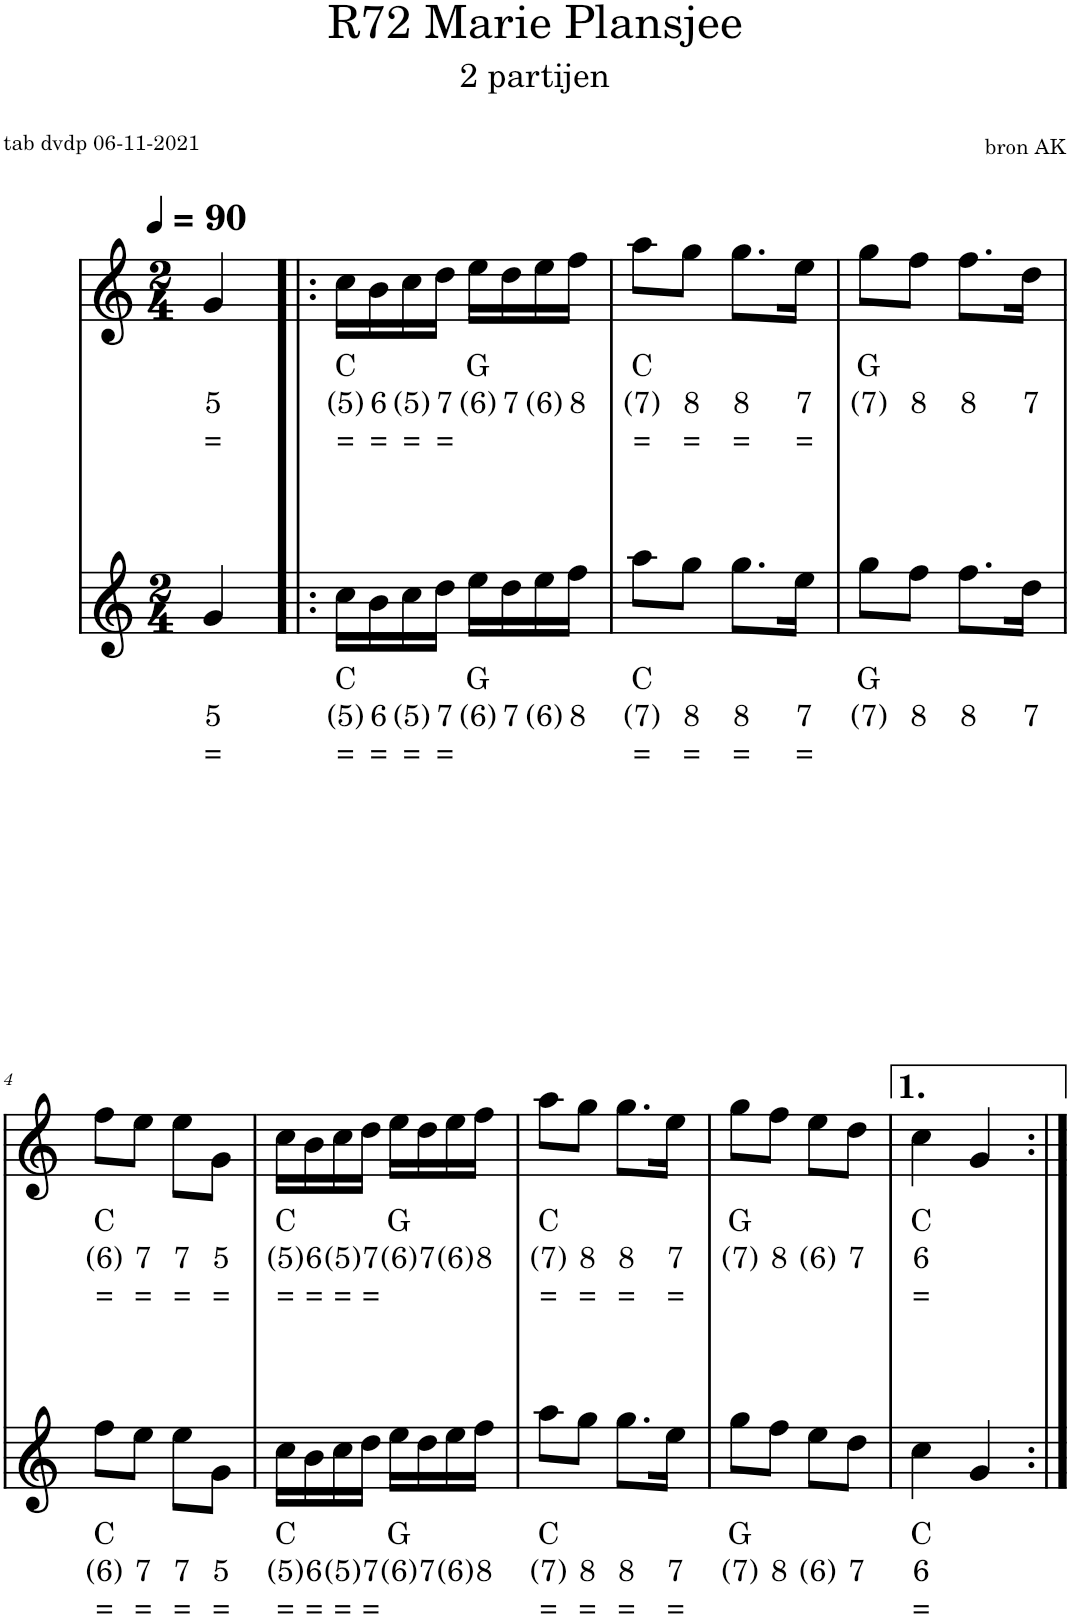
**kern	**text	**text	**text	**kern	**text	**text	**text
*part2	*part2	*part2	*part2	*part1	*part1	*part1	*part1
*staff2	*staff2	*staff2	*staff2	*staff1	*staff1	*staff1	*staff1
*I"Viool	*	*	*	*I"Piano	*	*	*
*clefG2	*	*	*	*clefG2	*	*	*
*k[]	*	*	*	*k[]	*	*	*
*M2/4	*	*	*	*M2/4	*	*	*
*MM90	*	*	*	*MM90	*	*	*
=	=	=	=	=	=	=	=
!	!	!LO:LY:b	!LO:LY:b	!	!	!LO:LY:b	!LO:LY:b
4g/	.	5	=	4g/	.	5	=
=1!|:	=1!|:	=1!|:	=1!|:	=1!|:	=1!|:	=1!|:	=1!|:
!	!LO:LY:b	!LO:LY:b	!LO:LY:b	!	!LO:LY:b	!LO:LY:b	!LO:LY:b
16cc\LL	C	(5)	=	16cc\LL	C	(5)	=
!	!	!LO:LY:b	!LO:LY:b	!	!	!LO:LY:b	!LO:LY:b
16b\	.	6	=	16b\	.	6	=
!	!	!LO:LY:b	!LO:LY:b	!	!	!LO:LY:b	!LO:LY:b
16cc\	.	(5)	=	16cc\	.	(5)	=
!	!	!LO:LY:b	!LO:LY:b	!	!	!LO:LY:b	!LO:LY:b
16dd\JJ	.	7	=	16dd\JJ	.	7	=
!	!LO:LY:b	!LO:LY:b	!	!	!LO:LY:b	!LO:LY:b	!
16ee\LL	G	(6)	.	16ee\LL	G	(6)	.
!	!	!LO:LY:b	!	!	!	!LO:LY:b	!
16dd\	.	7	.	16dd\	.	7	.
!	!	!LO:LY:b	!	!	!	!LO:LY:b	!
16ee\	.	(6)	.	16ee\	.	(6)	.
!	!	!LO:LY:b	!	!	!	!LO:LY:b	!
16ff\JJ	.	8	.	16ff\JJ	.	8	.
=2	=2	=2	=2	=2	=2	=2	=2
!	!LO:LY:b	!LO:LY:b	!LO:LY:b	!	!LO:LY:b	!LO:LY:b	!LO:LY:b
8aa\L	C	(7)	=	8aa\L	C	(7)	=
!	!	!LO:LY:b	!LO:LY:b	!	!	!LO:LY:b	!LO:LY:b
8gg\J	.	8	=	8gg\J	.	8	=
!	!	!LO:LY:b	!LO:LY:b	!	!	!LO:LY:b	!LO:LY:b
8.gg\L	.	8	=	8.gg\L	.	8	=
!	!	!LO:LY:b	!LO:LY:b	!	!	!LO:LY:b	!LO:LY:b
16ee\Jk	.	7	=	16ee\Jk	.	7	=
=3	=3	=3	=3	=3	=3	=3	=3
!	!LO:LY:b	!LO:LY:b	!	!	!LO:LY:b	!LO:LY:b	!
8gg\L	G	(7)	.	8gg\L	G	(7)	.
!	!	!LO:LY:b	!	!	!	!LO:LY:b	!
8ff\J	.	8	.	8ff\J	.	8	.
!	!	!LO:LY:b	!	!	!	!LO:LY:b	!
8.ff\L	.	8	.	8.ff\L	.	8	.
!	!	!LO:LY:b	!	!	!	!LO:LY:b	!
16dd\Jk	.	7	.	16dd\Jk	.	7	.
!!LO:LB:g=z
=4	=4	=4	=4	=4	=4	=4	=4
!	!LO:LY:b	!LO:LY:b	!LO:LY:b	!	!LO:LY:b	!LO:LY:b	!LO:LY:b
8ff\L	C	(6)	=	8ff\L	C	(6)	=
!	!	!LO:LY:b	!LO:LY:b	!	!	!LO:LY:b	!LO:LY:b
8ee\J	.	7	=	8ee\J	.	7	=
!	!	!LO:LY:b	!LO:LY:b	!	!	!LO:LY:b	!LO:LY:b
8ee\L	.	7	=	8ee\L	.	7	=
!	!	!LO:LY:b	!LO:LY:b	!	!	!LO:LY:b	!LO:LY:b
8g\J	.	5	=	8g\J	.	5	=
=5	=5	=5	=5	=5	=5	=5	=5
!	!LO:LY:b	!LO:LY:b	!LO:LY:b	!	!LO:LY:b	!LO:LY:b	!LO:LY:b
16cc\LL	C	(5)	=	16cc\LL	C	(5)	=
!	!	!LO:LY:b	!LO:LY:b	!	!	!LO:LY:b	!LO:LY:b
16b\	.	6	=	16b\	.	6	=
!	!	!LO:LY:b	!LO:LY:b	!	!	!LO:LY:b	!LO:LY:b
16cc\	.	(5)	=	16cc\	.	(5)	=
!	!	!LO:LY:b	!LO:LY:b	!	!	!LO:LY:b	!LO:LY:b
16dd\JJ	.	7	=	16dd\JJ	.	7	=
!	!LO:LY:b	!LO:LY:b	!	!	!LO:LY:b	!LO:LY:b	!
16ee\LL	G	(6)	.	16ee\LL	G	(6)	.
!	!	!LO:LY:b	!	!	!	!LO:LY:b	!
16dd\	.	7	.	16dd\	.	7	.
!	!	!LO:LY:b	!	!	!	!LO:LY:b	!
16ee\	.	(6)	.	16ee\	.	(6)	.
!	!	!LO:LY:b	!	!	!	!LO:LY:b	!
16ff\JJ	.	8	.	16ff\JJ	.	8	.
=6	=6	=6	=6	=6	=6	=6	=6
!	!LO:LY:b	!LO:LY:b	!LO:LY:b	!	!LO:LY:b	!LO:LY:b	!LO:LY:b
8aa\L	C	(7)	=	8aa\L	C	(7)	=
!	!	!LO:LY:b	!LO:LY:b	!	!	!LO:LY:b	!LO:LY:b
8gg\J	.	8	=	8gg\J	.	8	=
!	!	!LO:LY:b	!LO:LY:b	!	!	!LO:LY:b	!LO:LY:b
8.gg\L	.	8	=	8.gg\L	.	8	=
!	!	!LO:LY:b	!LO:LY:b	!	!	!LO:LY:b	!LO:LY:b
16ee\Jk	.	7	=	16ee\Jk	.	7	=
=7	=7	=7	=7	=7	=7	=7	=7
!	!LO:LY:b	!LO:LY:b	!	!	!LO:LY:b	!LO:LY:b	!
8gg\L	G	(7)	.	8gg\L	G	(7)	.
!	!	!LO:LY:b	!	!	!	!LO:LY:b	!
8ff\J	.	8	.	8ff\J	.	8	.
!	!	!LO:LY:b	!	!	!	!LO:LY:b	!
8ee\L	.	(6)	.	8ee\L	.	(6)	.
!	!	!LO:LY:b	!	!	!	!LO:LY:b	!
8dd\J	.	7	.	8dd\J	.	7	.
=8	=8	=8	=8	=8	=8	=8	=8
!	!LO:LY:b	!LO:LY:b	!LO:LY:b	!	!LO:LY:b	!LO:LY:b	!LO:LY:b
4cc\	C	6	=	4cc\	C	6	=
4g/	.	.	.	4g/	.	.	.
=:|!	=:|!	=:|!	=:|!	=:|!	=:|!	=:|!	=:|!
*-	*-	*-	*-	*-	*-	*-	*-
